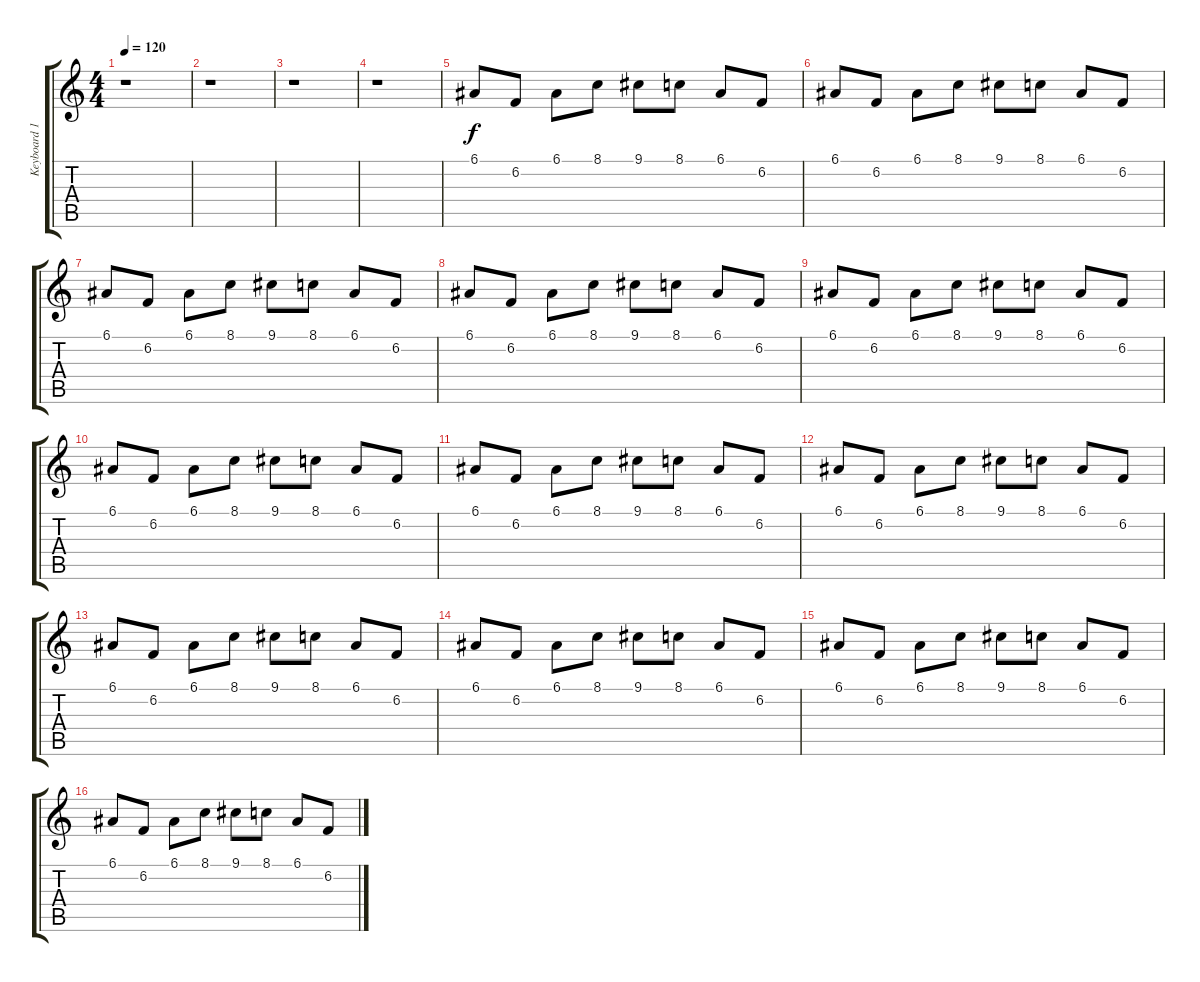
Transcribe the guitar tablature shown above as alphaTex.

\track ("Keyboard 1" "Keyboard 1") {instrument stringensemble1}
\staff {score tabs}
\tuning (E4 B3 G3 D3 A2 E2) {hide}
\ts (4 4)
\tempo 120
\clef g2
\ks c
r.1{dy f} |
r.1 |
r.1 |
r.1 |
6.1.8 6.2.8 6.1.8 8.1.8 9.1.8 8.1.8 6.1.8 6.2.8 |
6.1.8 6.2.8 6.1.8 8.1.8 9.1.8 8.1.8 6.1.8 6.2.8 |
6.1.8 6.2.8 6.1.8 8.1.8 9.1.8 8.1.8 6.1.8 6.2.8 |
6.1.8 6.2.8 6.1.8 8.1.8 9.1.8 8.1.8 6.1.8 6.2.8 |
6.1.8 6.2.8 6.1.8 8.1.8 9.1.8 8.1.8 6.1.8 6.2.8 |
6.1.8 6.2.8 6.1.8 8.1.8 9.1.8 8.1.8 6.1.8 6.2.8 |
6.1.8 6.2.8 6.1.8 8.1.8 9.1.8 8.1.8 6.1.8 6.2.8 |
6.1.8 6.2.8 6.1.8 8.1.8 9.1.8 8.1.8 6.1.8 6.2.8 |
6.1.8 6.2.8 6.1.8 8.1.8 9.1.8 8.1.8 6.1.8 6.2.8 |
6.1.8 6.2.8 6.1.8 8.1.8 9.1.8 8.1.8 6.1.8 6.2.8 |
6.1.8 6.2.8 6.1.8 8.1.8 9.1.8 8.1.8 6.1.8 6.2.8 |
6.1.8 6.2.8 6.1.8 8.1.8 9.1.8 8.1.8 6.1.8 6.2.8
